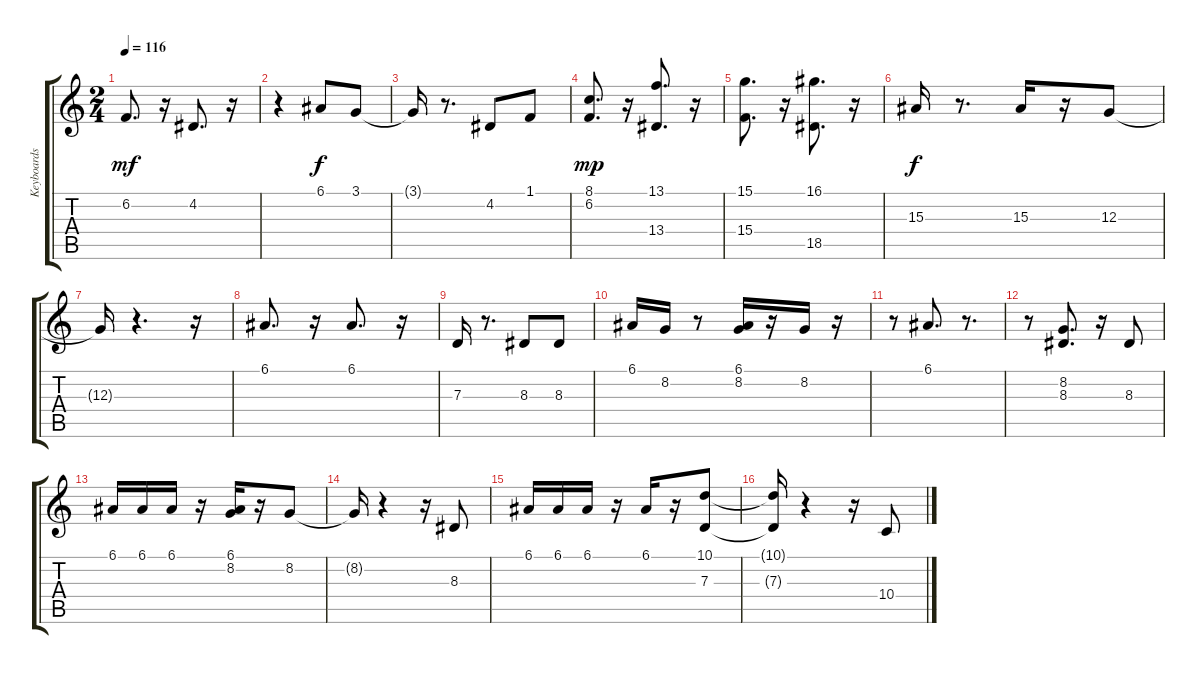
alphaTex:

\track ("Keyboards" "Keyboards") {instrument stringensemble1}
\staff {score tabs}
\tuning (E4 B3 G3 D3 A2 E2) {hide}
\ts (2 4)
\tempo 116
\clef g2
\ks c
6.2.8{d dy mf} r.16 4.2.8{d} r.16 |
r.4 6.1.8{dy f} 3.1.8 |
3.1{t}.16 r.8{d} 4.2.8 1.1.8 |
(8.1 6.2).8{d dy mp} r.16 (13.1 13.4).8{d} r.16 |
(15.1 15.4).8{d} r.16 (16.1 18.5).8{d} r.16 |
15.3.16{dy f} r.8{d} 15.3.16 r.16 12.3.8 |
12.3{t}.16 r.4{d} r.16 |
6.1.8{d} r.16 6.1.8{d} r.16 |
7.3.16 r.8{d} 8.3.8 8.3.8 |
6.1.16 8.2.16 r.8 (6.1 8.2).16 r.16 8.2.16 r.16 |
r.8 6.1.8{d} r.8{d} |
r.8 (8.2 8.3).8{d} r.16 8.3.8 |
6.1.16 6.1.16 6.1.16 r.16 (6.1 8.2).16 r.16 8.2.8 |
8.2{t}.16 r.4 r.16 8.3.8 |
6.1.16 6.1.16 6.1.16 r.16 6.1.16 r.16 (10.1 7.3).8 |
(10.1{t} 7.3{t}).16 r.4 r.16 10.4.8
